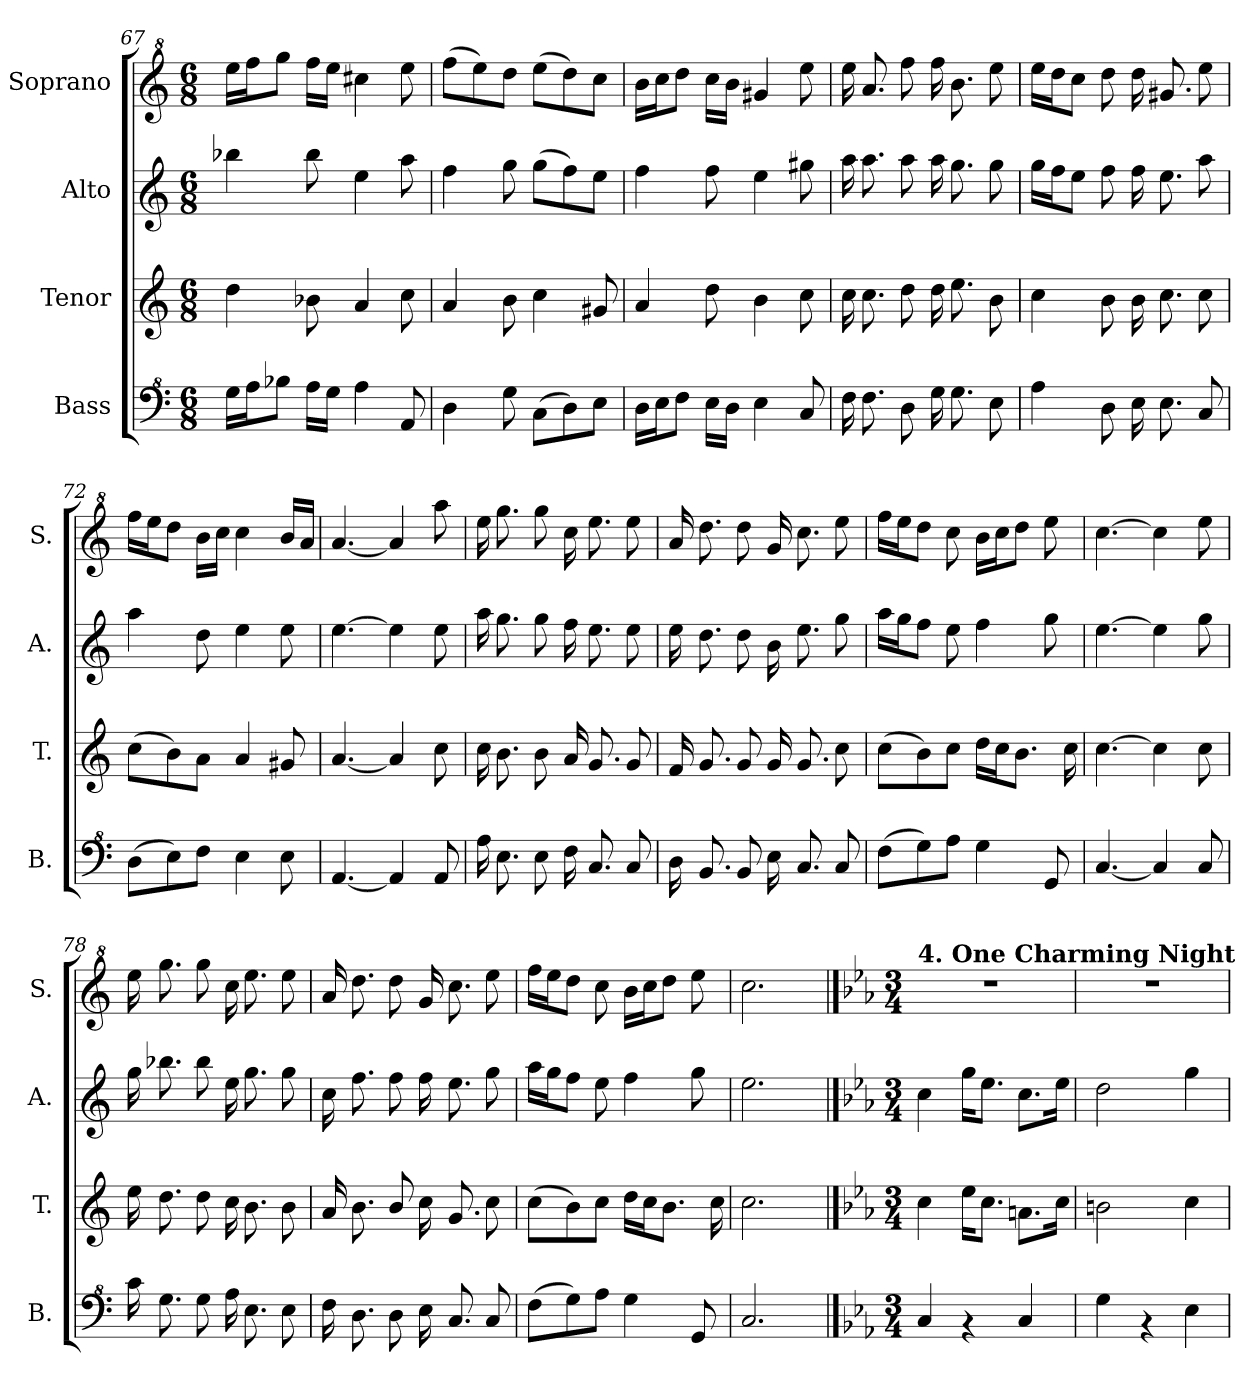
**kern	**kern	**kern	**kern
*part4	*part3	*part2	*part1
*staff4	*staff3	*staff2	*staff1
*I"Bass	*I"Tenor	*I"Alto	*I"Soprano
*I'B.	*I'T.	*I'A.	*I'S.
*clefF^4	*clefG2	*clefG2	*clefG^2
*k[]	*k[]	*k[]	*k[]
*M6/8	*M6/8	*M6/8	*M6/8
=67	=67	=67	=67
16g\LL	4dd\	4bb-X\	16eee\LL
16a\J	.	.	16fff\J
8b-X\J	.	.	8ggg\J
16a\LL	8b-X\	8bb-\	16fff\LL
16g\JJ	.	.	16eee\JJ
4a\	4a/	4ee\	4ccc#X\
8A/	8cc\	8aa\	8eee\
!!LO:LB:g=z
=68	=68	=68	=68
4d\	4a/	4ff\	(>8fff\L
.	.	.	8eee\)
8g\	8b\	8gg\	8ddd\J
(>8c\L	4cc\	(>8gg\L	(>8eee\L
8d\)	.	8ff\)	8ddd\)
8e\J	8g#X/	8ee\J	8ccc\J
=69	=69	=69	=69
16d\LL	4a/	4ff\	16bb\LL
16e\J	.	.	16ccc\J
8f\J	.	.	8ddd\J
16e\LL	8dd\	8ff\	16ccc\LL
16d\JJ	.	.	16bb\JJ
4e\	4b\	4ee\	4gg#X/
8c/	8cc\	8gg#X\	8eee\
=70	=70	=70	=70
16f\	16cc\	16aa\	16eee\
8.f\	8.cc\	8.aa\	8.aa/
8d\	8dd\	8aa\	8fff\
16g\	16dd\	16aa\	16fff\
8.g\	8.ee\	8.gg\	8.bb\
8e\	8b\	8gg\	8eee\
=71	=71	=71	=71
4a\	4cc\	16gg\LL	16eee\LL
.	.	16ff\J	16ddd\J
.	.	8ee\J	8ccc\J
8d\	8b\	8ff\	8ddd\
16e\	16b\	16ff\	16ddd\
8.e\	8.cc\	8.ee\	8.gg#X/
8c/	8cc\	8aa\	8eee\
=72	=72	=72	=72
(>8d\L	(>8cc\L	4aa\	16fff\LL
.	.	.	16eee\J
8e\)	8b\)	.	8ddd\J
8f\J	8a\J	8dd\	16bb\LL
.	.	.	16ccc\JJ
4e\	4a/	4ee\	4ccc\
8e\	8g#X/	8ee\	16bb/LL
.	.	.	16aa/JJ
=73	=73	=73	=73
[4.A/	[4.a/	[4.ee\	[4.aa/
4A/]	4a/]	4ee\]	4aa/]
8A/	8cc\	8ee\	8aaa\
=74	=74	=74	=74
16a\	16cc\	16aa\	16eee\
8.e\	8.b\	8.gg\	8.ggg\
8e\	8b\	8gg\	8ggg\
16f\	16a/	16ff\	16ccc\
8.c/	8.g/	8.ee\	8.eee\
8c/	8g/	8ee\	8eee\
!!LO:LB:g=z
=75	=75	=75	=75
16d\	16f/	16ee\	16aa/
8.B/	8.g/	8.dd\	8.ddd\
8B/	8g/	8dd\	8ddd\
16e\	16g/	16b\	16gg/
8.c/	8.g/	8.ee\	8.ccc\
8c/	8cc\	8gg\	8eee\
=76	=76	=76	=76
(>8f\L	(>8cc\L	16aa\LL	16fff\LL
.	.	16gg\J	16eee\J
8g\)	8b\)	8ff\J	8ddd\J
8a\J	8cc\J	8ee\	8ccc\
4g\	16dd\LL	4ff\	16bb\LL
.	16cc\J	.	16ccc\J
.	8.b\J	.	8ddd\J
8G/	.	8gg\	8eee\
.	16cc\	.	.
=77	=77	=77	=77
[4.c/	[4.cc\	[4.ee\	[4.ccc\
4c/]	4cc\]	4ee\]	4ccc\]
8c/	8cc\	8gg\	8eee\
=78	=78	=78	=78
16cc\	16ee\	16gg\	16eee\
8.g\	8.dd\	8.bb-X\	8.ggg\
8g\	8dd\	8bb-\	8ggg\
16a\	16cc\	16ee\	16ccc\
8.e\	8.b\	8.gg\	8.eee\
8e\	8b\	8gg\	8eee\
=79	=79	=79	=79
16f\	16a/	16cc\	16aa/
8.d\	8.b\	8.ff\	8.ddd\
8d\	8b/	8ff\	8ddd\
16e\	16cc\	16ff\	16gg/
8.c/	8.g/	8.ee\	8.ccc\
8c/	8cc\	8gg\	8eee\
=80	=80	=80	=80
(>8f\L	(>8cc\L	16aa\LL	16fff\LL
.	.	16gg\J	16eee\J
8g\)	8b\)	8ff\J	8ddd\J
8a\J	8cc\J	8ee\	8ccc\
4g\	16dd\LL	4ff\	16bb\LL
.	16cc\J	.	16ccc\J
.	8.b\J	.	8ddd\J
8G/	.	8gg\	8eee\
.	16cc\	.	.
=81	=81	=81	=81
2.c/	2.cc\	2.ee\	2.ccc\
!!LO:PB:g=z
==82	==82	==82	==82
*k[b-e-a-]	*k[b-e-a-]	*k[b-e-a-]	*k[b-e-a-]
*M3/4	*M3/4	*M3/4	*M3/4
!	!	!	!LO:TX:a:B:t=4. One Charming Night
4c/	4cc\	4cc\	2.r
4rB	16ee-\KL	16gg\KL	.
.	8.cc\J	8.ee-\J	.
4c/	8.an\L	8.cc\L	.
.	16cc\Jk	16ee-\Jk	.
=83	=83	=83	=83
4g\	2bn\	2dd\	2.r
4rB	.	.	.
4e-\	4cc\	4gg\	.
=	=	=	=
*-	*-	*-	*-
